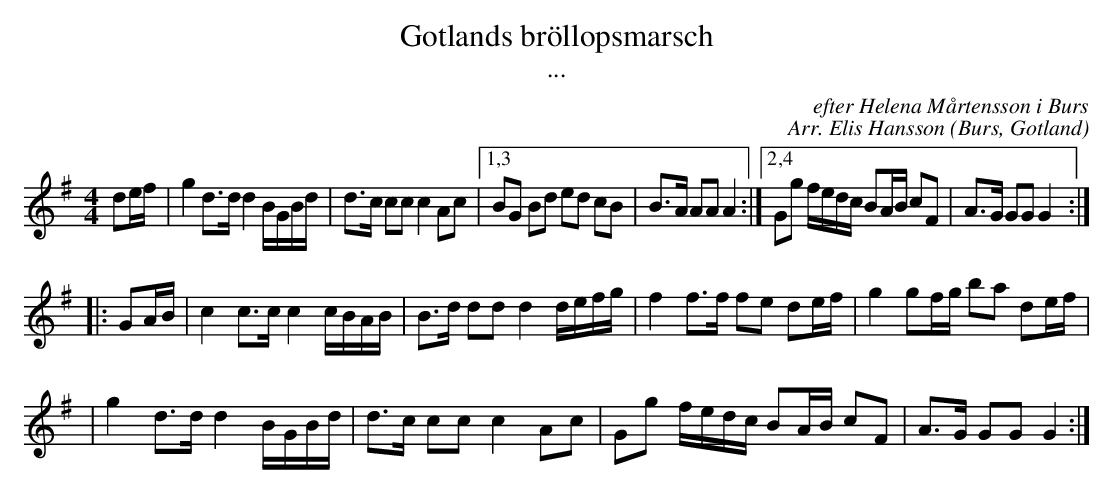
X:1
T: Gotlands bröllopsmarsch
O: Burs, Gotland
C: efter Helena Mårtensson i Burs
C: Arr. Elis Hansson
T: ...
M: 4/4
L: 1/16
K: G
V: 1
d2ef \
| g4 d3d d4 BGBd | d3c c2c2 c4 A2c2 \
|1,3 B2G2 B2d2 e2d2 c2B2 | B3A A2A2 A4 \
:|2,4 G2g2 fedc B2AB c2F2 | A3G G2G2 G4 :|
|: G2AB \
| c4 c3c c4 cBAB | B3d d2d2 d4 defg \
| f4 f3f f2e2 d2ef | g4 g2fg b2a2 d2ef |
| g4 d3d d4 BGBd | d3c c2c2 c4 A2c2 \
| G2g2 fedc B2AB c2F2 | A3G G2G2 G4 :|
